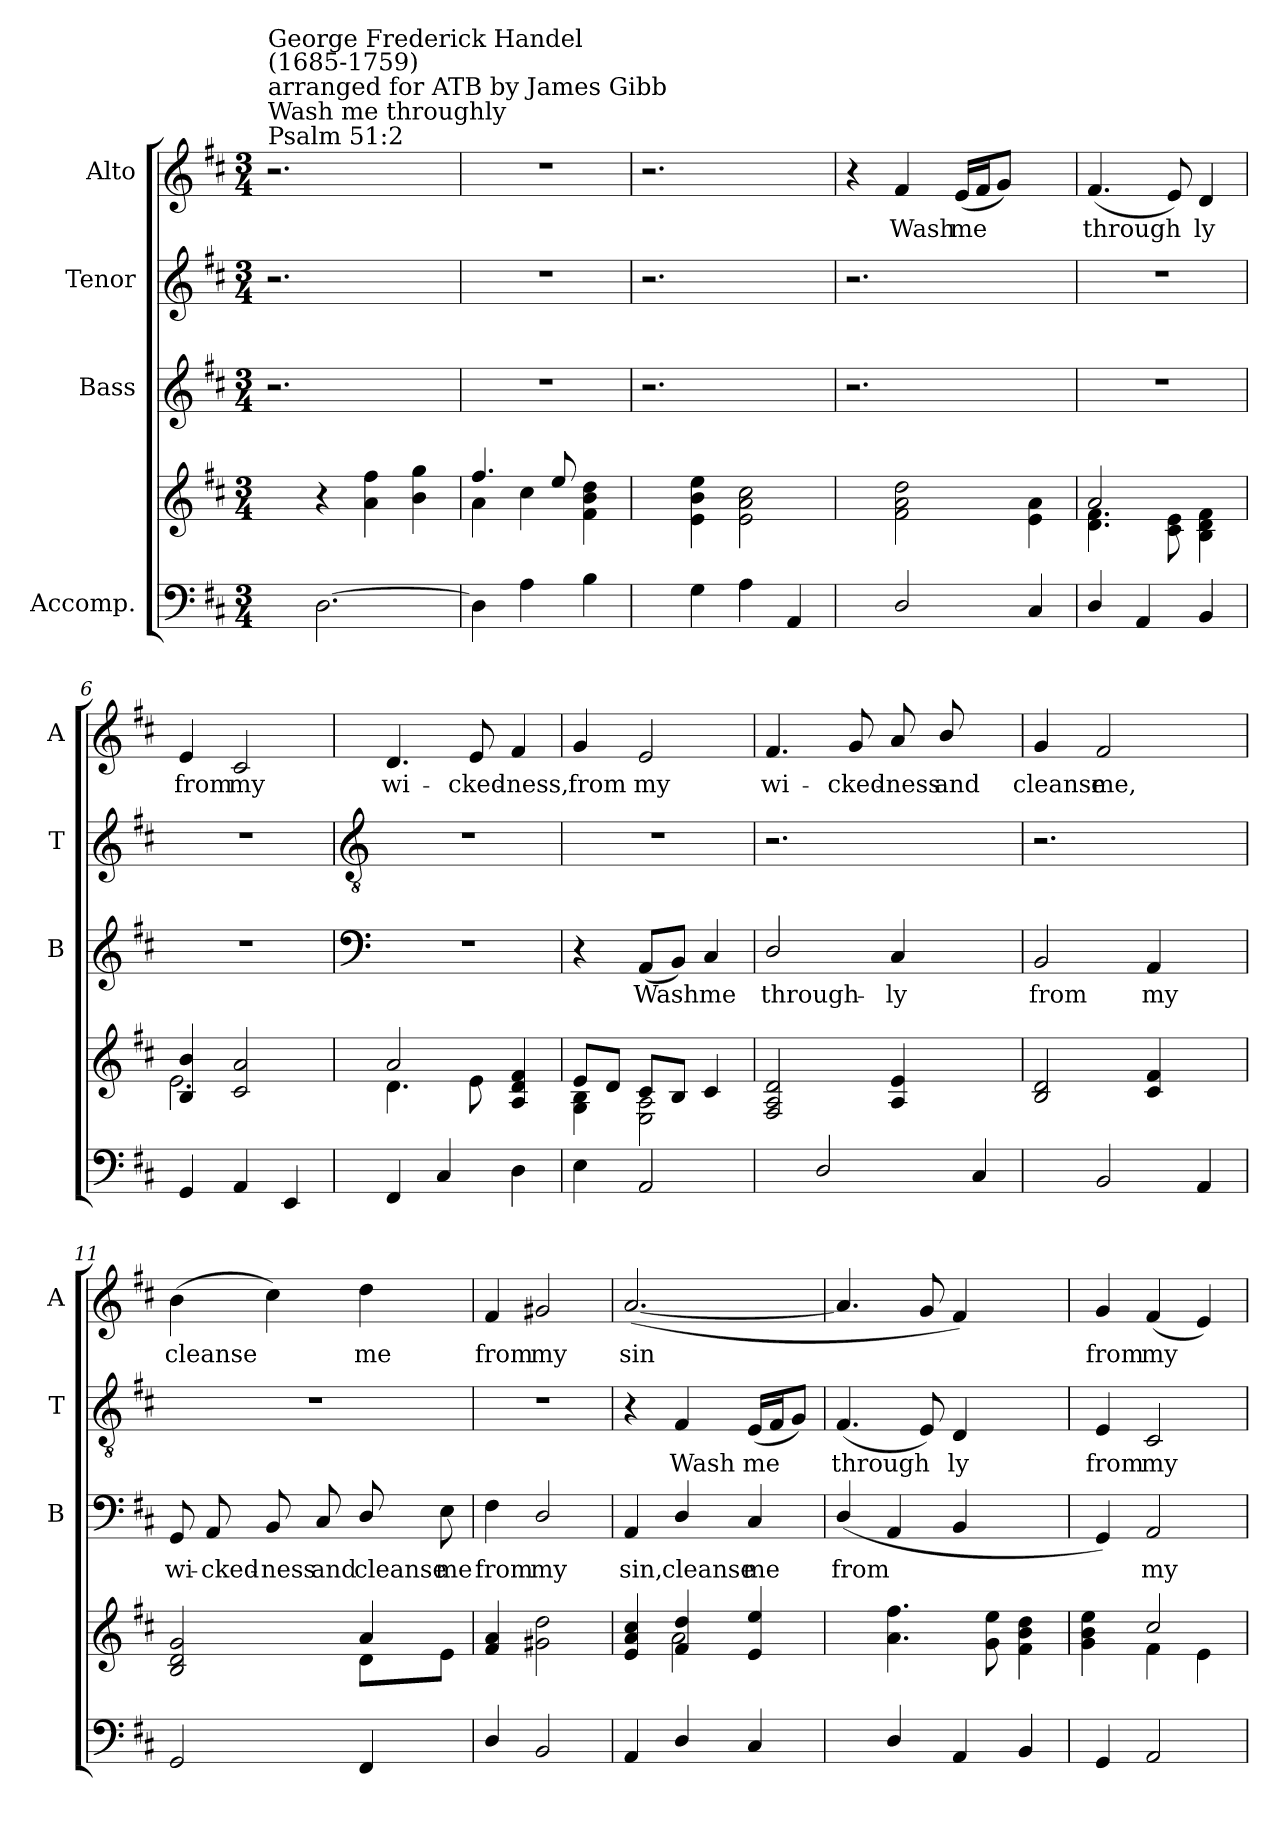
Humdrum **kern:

**kern	**kern	**kern	**text	**kern	**text	**kern	**text
*part4	*part4	*part3	*part3	*part2	*part2	*part1	*part1
*staff5	*staff4	*staff3	*staff3	*staff2	*staff2	*staff1	*staff1
*I"Accomp.	*	*I"Bass	*	*I"Tenor	*	*I"Alto	*
*	*	*I'B	*	*I'T	*	*I'A	*
*clefF4	*clefG2	*clefG2	*	*clefG2	*	*clefG2	*
*k[f#c#]	*k[f#c#]	*k[f#c#]	*	*k[f#c#]	*	*k[f#c#]	*
*D:	*D:	*D:	*	*D:	*	*D:	*
*M3/4	*M3/4	*M3/4	*	*M3/4	*	*M3/4	*
=1	=1	=1	=1	=1	=1	=1	=1
!	!	!	!	!	!	!LO:TX:a:t=Psalm 51&colon;2	!
!	!	!	!	!	!	!LO:TX:a:t=Wash me throughly	!
!	!	!	!	!	!	!LO:TX:a:t=arranged for ATB by James Gibb	!
!	!	!	!	!	!	!LO:TX:a:t=George Frederick Handel \n(1685-1759)	!
!	!LO:N:vis=1	!	!	!	!	!	!
*	*^	*	*	*	*	*	*
4ryy	2.ryy	4ryy	2.r	.	2.r	.	2.r	.
[2.D\	.	4r	.	.	.	.	.	.
.	.	4a\ 4ff#\	.	.	.	.	.	.
.	4ryy	4b\ 4gg\	4ryy	.	4ryy	.	4ryy	.
=2	=2	=2	=2	=2	=2	=2	=2	=2
4D\]	4.ff#/	4a\	2.r	.	2.r	.	2.r	.
4A\	.	4cc#\	.	.	.	.	.	.
.	8ee/	.	.	.	.	.	.	.
4B\	4ryy	4f#\ 4b\ 4dd\	.	.	.	.	.	.
=3	=3	=3	=3	=3	=3	=3	=3	=3
!	!LO:N:vis=1	!	!	!	!	!	!	!
4ryy	2.ryy	4ryy	2.r	.	2.r	.	2.r	.
4G\	.	4e\ 4b\ 4ee\	.	.	.	.	.	.
4A\	.	2e\ 2a\ 2cc#\	.	.	.	.	.	.
4AA/	4ryy	.	4ryy	.	4ryy	.	4ryy	.
=4	=4	=4	=4	=4	=4	=4	=4	=4
!	!LO:N:vis=1	!	!	!	!	!	!	!
4ryy	2.ryy	4ryy	2.r	.	2.r	.	4r	.
!	!	!	!	!	!	!	!	!LO:LY:b
2D/	.	2f#\ 2a\ 2dd\	.	.	.	.	4f#/	Wash
!	!	!	!	!	!	!	!	!LO:LY:b
.	.	.	.	.	.	.	(<16e/LL	me
.	.	.	.	.	.	.	16f#/J	.
.	.	.	.	.	.	.	8g/J)	.
4C#/	4ryy	4e\ 4a\	4ryy	.	4ryy	.	4ryy	.
=5	=5	=5	=5	=5	=5	=5	=5	=5
!	!	!	!	!	!	!	!	!LO:LY:b
4D/	2a/	4.d\ 4.f#\	2.r	.	2.r	.	(<4.f#/	through­
4AA/	.	.	.	.	.	.	.	.
.	.	8c#\ 8e\	.	.	.	.	8e/)	.
!	!	!	!	!	!	!	!	!LO:LY:b
4BB/	4ryy	4B\ 4d\ 4f#\	.	.	.	.	4d/	ly
=6	=6	=6	=6	=6	=6	=6	=6	=6
!	!	!	!	!	!	!	!	!LO:LY:b
4GG/	4B/ 4b/	2.e\	2.r	.	2.r	.	4e/	from
!	!	!	!	!	!	!	!	!LO:LY:b
4AA/	2c#/ 2a/	.	.	.	.	.	2c#/	my
4EE/	.	.	.	.	.	.	.	.
!!LO:LB:g=z
=7	=7	=7	=7	=7	=7	=7	=7	=7
*	*	*	*clefF4	*	*clefGv2	*	*	*
!	!	!	!	!	!	!	!	!LO:LY:b
4FF#/	2a/	4.d\	2.r	.	2.r	.	4.d/	wi-
4C#/	.	.	.	.	.	.	.	.
!	!	!	!	!	!	!	!	!LO:LY:b
.	.	8e\	.	.	.	.	8e/	-cked-
!	!	!	!	!	!	!	!	!LO:LY:b
4D\	4A/ 4d/ 4f#/	4ryy	.	.	.	.	4f#/	-ness,
=8	=8	=8	=8	=8	=8	=8	=8	=8
!	!	!	!	!	!	!	!	!LO:LY:b
4E\	8e/L	4G\ 4B\	4r	.	2.r	.	4g/	from
.	8d/J	.	.	.	.	.	.	.
!	!	!	!	!LO:LY:b	!	!	!	!LO:LY:b
2AA/	8c#/L	2E\ 2A\	(<8AA/L	Wash	.	.	2e/	my
.	8B/J	.	8BB/J)	.	.	.	.	.
!	!	!	!	!LO:LY:b	!	!	!	!
.	4c#/	.	4C#/	me	.	.	.	.
=9	=9	=9	=9	=9	=9	=9	=9	=9
!	!	!LO:N:vis=1	!	!LO:LY:b	!	!	!	!LO:LY:b
4ryy	2F#/ 2A/ 2d/	2.ryy	2D/	through-	2.r	.	4.f#/	wi-
2D/	.	.	.	.	.	.	.	.
!	!	!	!	!	!	!	!	!LO:LY:b
.	.	.	.	.	.	.	8g/	-cked-
!	!	!	!	!LO:LY:b	!	!	!	!LO:LY:b
.	4A/ 4e/	.	4C#/	-ly	.	.	8a/	-ness
!	!	!	!	!	!	!	!	!LO:LY:b
.	.	.	.	.	.	.	8b/	and
4C#/	4ryy	4ryy	4ryy	.	4ryy	.	4ryy	.
=10	=10	=10	=10	=10	=10	=10	=10	=10
!	!	!LO:N:vis=1	!	!LO:LY:b	!	!	!	!LO:LY:b
4ryy	2B/ 2d/	2.ryy	2BB/	from	2.r	.	4g/	cleanse
!	!	!	!	!	!	!	!	!LO:LY:b
2BB/	.	.	.	.	.	.	2f#/	me,
!	!	!	!	!LO:LY:b	!	!	!	!
.	4c#/ 4f#/	.	4AA/	my	.	.	.	.
4AA/	4ryy	4ryy	4ryy	.	4ryy	.	4ryy	.
=11	=11	=11	=11	=11	=11	=11	=11	=11
!	!	!	!	!LO:LY:b	!	!	!	!LO:LY:b
2GG/	2B/ 2d/ 2g/	2ryy	8GG/	wi-	2.r	.	(>4b\	cleanse
!	!	!	!	!LO:LY:b	!	!	!	!
.	.	.	8AA/	-cked-	.	.	.	.
!	!	!	!	!LO:LY:b	!	!	!	!
.	.	.	8BB/	-ness	.	.	4cc#\)	.
!	!	!	!	!LO:LY:b	!	!	!	!
.	.	.	8C#/	and	.	.	.	.
!	!	!	!	!LO:LY:b	!	!	!	!LO:LY:b
4FF#/	4a/	8d\L	8D/	cleanse	.	.	4dd\	me
!	!	!	!	!LO:LY:b	!	!	!	!
.	.	8e\J	8E\	me	.	.	.	.
!!LO:LB:g=z
=12	=12	=12	=12	=12	=12	=12	=12	=12
!	!	!	!	!LO:LY:b	!	!	!	!LO:LY:b
4D/	4f#/ 4a/	4ryy	4F#\	from	2.r	.	4f#/	from
!	!	!	!	!LO:LY:b	!	!	!	!LO:LY:b
2BB/	2ryy	2g#X\ 2dd\	2D/	my	.	.	2g#X/	my
=13	=13	=13	=13	=13	=13	=13	=13	=13
!	!	!	!	!LO:LY:b	!	!	!	!LO:LY:b
4AA/	4e/ 4a/ 4cc#/	4ryy	4AA/	sin,	4r	.	(<[2.a/	sin
!	!	!	!	!LO:LY:b	!	!LO:LY:b	!	!
4D/	4f#/ 4dd/	2a\	4D/	cleanse	4F#/	Wash	.	.
!	!	!	!	!LO:LY:b	!	!LO:LY:b	!	!
4C#/	4e/ 4ee/	.	4C#/	me	(<16E/LL	me	.	.
.	.	.	.	.	16F#/J	.	.	.
.	.	.	.	.	8G/J)	.	.	.
=14	=14	=14	=14	=14	=14	=14	=14	=14
!	!LO:N:vis=1	!	!	!LO:LY:b	!	!LO:LY:b	!	!
4ryy	2.ryy	4ryy	(<4D/	from	(<4.F#/	through­	4.a/]	.
4D/	.	4.a\ 4.ff#\	4AA/	.	.	.	.	.
.	.	.	.	.	8E/)	.	8g/	.
!	!	!	!	!	!	!LO:LY:b	!	!
4AA/	.	.	4BB/	.	4D/	ly	4f#/)	.
.	.	8g\ 8ee\	.	.	.	.	.	.
4BB/	4ryy	4f#\ 4b\ 4dd\	4ryy	.	4ryy	.	4ryy	.
=15	=15	=15	=15	=15	=15	=15	=15	=15
!	!	!	!	!	!	!LO:LY:b	!	!LO:LY:b
4GG/	4dd/yy	4g\ 4b\ 4ee\	4GG/)	.	4E/	from	4g/	from
!	!	!	!	!LO:LY:b	!	!LO:LY:b	!	!LO:LY:b
2AA/	2cc#/	4f#\	2AA/	my	2C#/	my	(<4f#/	my
.	.	4e\	.	.	.	.	4e/)	.
*	*v	*v	*	*	*	*	*	*
=	=	=	=	=	=	=	=
*-	*-	*-	*-	*-	*-	*-	*-
